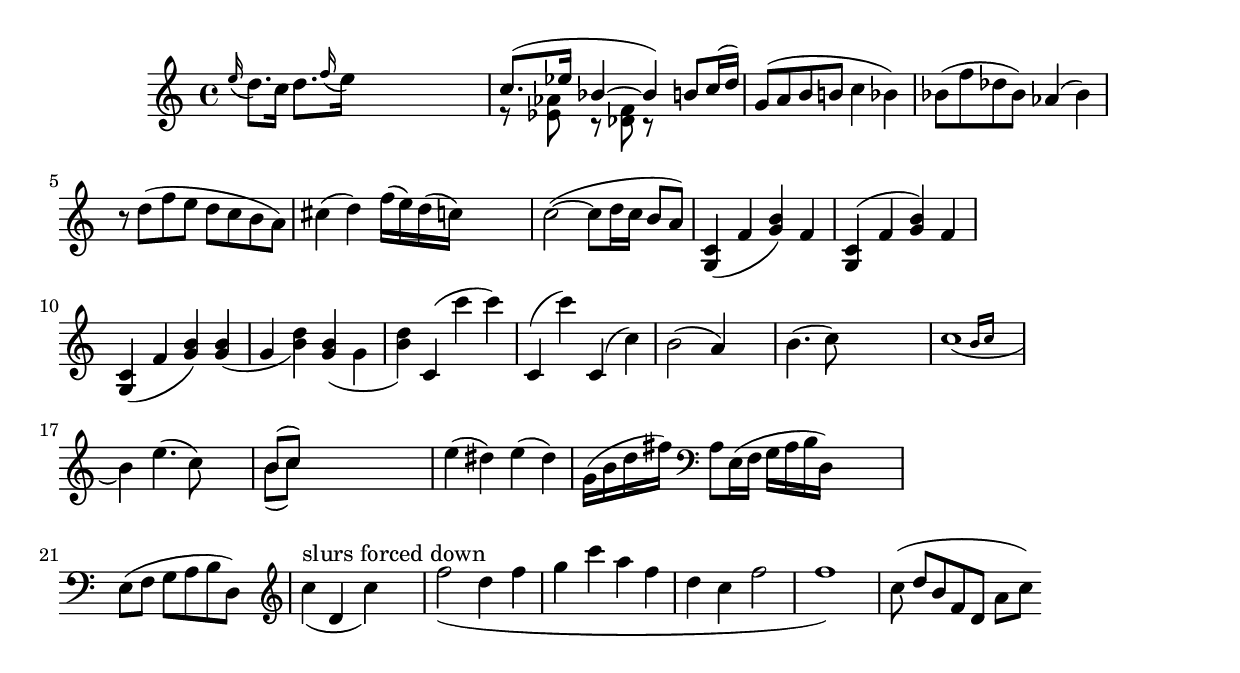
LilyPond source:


\header {

    texidoc = "Slur formatting is based on scoring. A large number of
    slurs are generated. Each esthetic aspect gets demerits, the best
    configuration (with least demerits) wins. This must be tested in
    one big file, since changing one score parameter for one situation
    may affect several other situations.

    Tunable parameters are in @file{scm/slur.scm}. 
"

}

\version "2.10.0"
\layout {
    ragged-right = ##t
%    #(define debug-slur-scoring #t)
}

\relative {
  
    \grace e=''16( d8.[) c16]
    d=''8.[ \grace f16( e16)]
    s2
    << {c=''8.([ es16] bes4~bes )}
       \\
       {r8  <as es> r <f des> r }
    >>
    \new Voice { \voiceOne b='8[ c16( d])  }
    g='8[( a b b! ]  c4  bes) 
    bes='8( f' des bes) as4( bes)
    r8 d( f e d c b a)
    cis=''4( d)  f'=''16( e)    d( c)
    s4
    
    c'=''2(~c8 d16 c b8 a)
    
    <c=' g>4 ( f <g b>) f
    <c g>^( f <g b>) f
    <c g>_( f <g b>)
    <g b>_( g  <b d>)
    <g b>_( \stemDown g \stemNeutral  <b d>)
    c,='^( c'' c) 
    c,,^( c'')
    c,,^( c')
    | b='2( a4) s4
    | b='4.( c8) s2
    | << c=''1_(
       { s2 \grace { b16[ c] } } >>
    \break
    b4)
    e=''4.( c8) s4
    | << { b='8[( c]) } \\
	 { b='8[( c]) }>>

    
    s2.|
    e4( dis4)
    e4( dis4) 
    g='16( b d fis)
    \clef bass a=8[ e16(f] g[ a b d,)]  s4 | \break
    e=8[( f] g[ a b d,)]  s4 |
    
    \clef treble
    \new Voice {
	\slurDown
	c=''4(^"slurs forced down"  d, c') s4
	f=''2( d4 f | g c a f | d c f2 | f1) |
    }

%    \override Slur #'eccentricity = #-2
    c=''8 ( d[ b f d] a'[ c])
}

